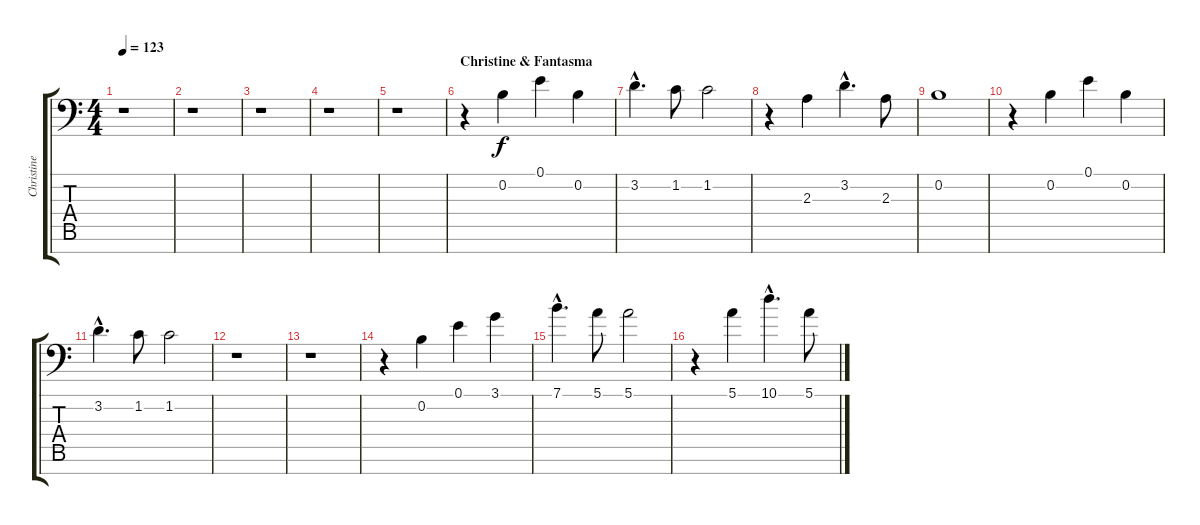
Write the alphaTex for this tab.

\track ("Christine" "Christine") {instrument voiceoohs}
\staff {score tabs}
\tuning (E4 B3 G3 D3 A2 E2 C-1) {hide}
\ts (4 4)
\tempo 123
\clef f4
\ks c
r.1{dy f} |
r.1 |
r.1 |
r.1 |
r.1 |
\section ("" "Christine & Fantasma")
r.4 0.2.4 0.1.4 0.2.4 |
3.2{hac}.4{d} 1.2.8 1.2.2 |
r.4 2.3.4 3.2{hac}.4{d} 2.3.8 |
0.2.1 |
r.4 0.2.4 0.1.4 0.2.4 |
3.2{hac}.4{d} 1.2.8 1.2.2 |
r.1 |
r.1 |
r.4 0.2.4 0.1.4 3.1.4 |
7.1{hac}.4{d} 5.1.8 5.1.2 |
r.4 5.1.4 10.1{hac}.4{d} 5.1.8
